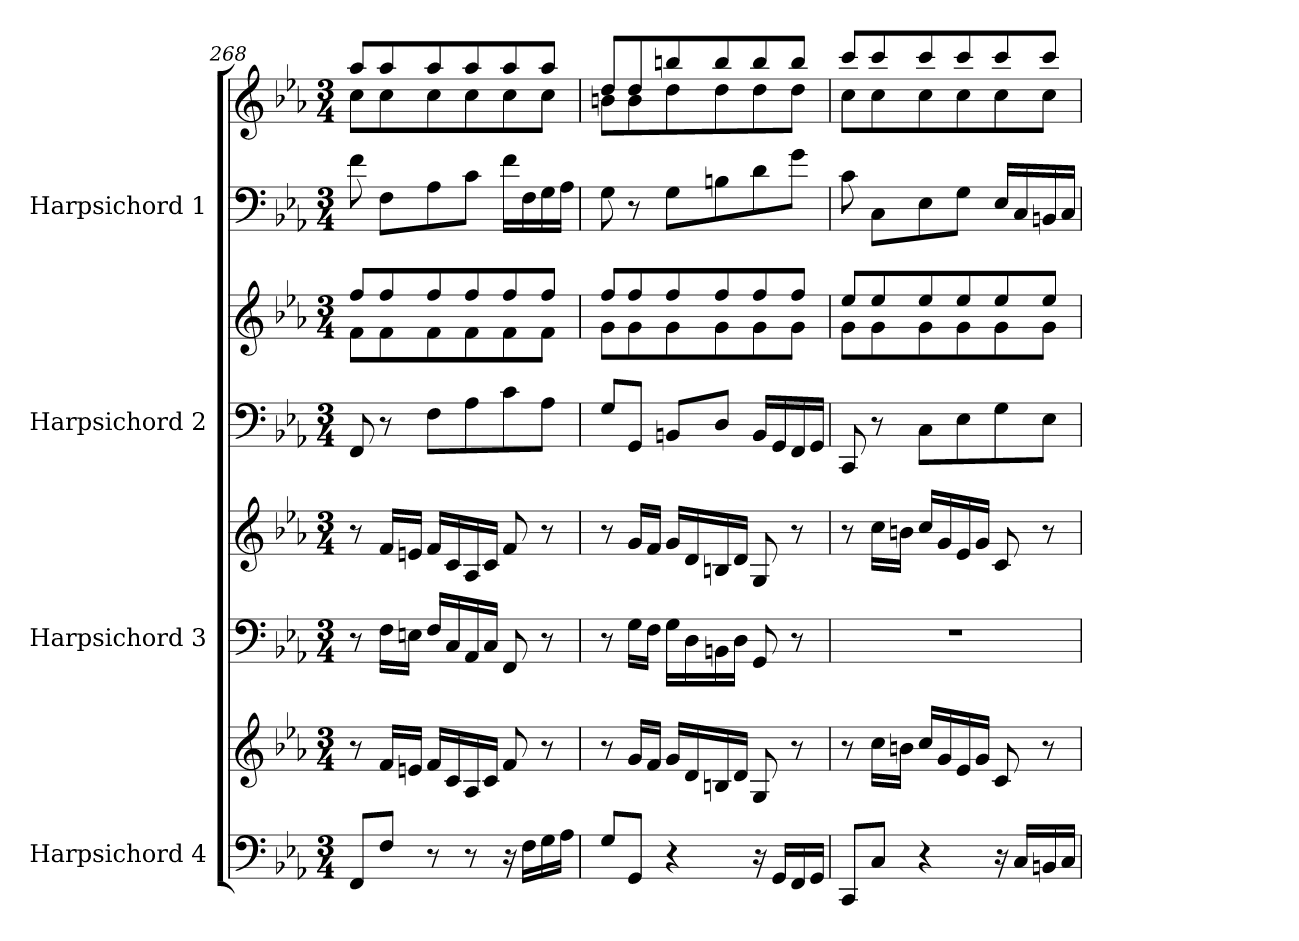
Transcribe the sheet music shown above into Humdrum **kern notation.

**kern	**kern	**kern	**kern	**kern	**kern	**kern	**kern
*part4	*part4	*part3	*part3	*part2	*part2	*part1	*part1
*staff8	*staff7	*staff6	*staff5	*staff4	*staff3	*staff2	*staff1
*I"Harpsichord 4	*	*I"Harpsichord 3	*	*I"Harpsichord 2	*	*I"Harpsichord 1	*
*I'Hp	*	*I'Hp	*	*I'Hp	*	*I'Hp	*
!!LO:PB:g=z
*clefF4	*clefG2	*clefF4	*clefG2	*clefF4	*clefG2	*clefF4	*clefG2
*k[b-e-a-]	*k[b-e-a-]	*k[b-e-a-]	*k[b-e-a-]	*k[b-e-a-]	*k[b-e-a-]	*k[b-e-a-]	*k[b-e-a-]
*M3/4	*M3/4	*M3/4	*M3/4	*M3/4	*M3/4	*M3/4	*M3/4
=268	=268	=268	=268	=268	=268	=268	=268
*	*	*	*	*	*^	*	*^
8FF/L	8r	8r	8r	8FF/	8ff/L	8f\L	8f\	8aa-/L	8cc\L
8F/J	16f/LL	16F\LL	16f/LL	8r	8ff/	8f\	8F\L	8aa-/	8cc\
.	16en/JJ	16En\JJ	16en/JJ	.	.	.	.	.	.
8r	16f/LL	16F/LL	16f/LL	8F\L	8ff/	8f\	8A-\	8aa-/	8cc\
.	16c/	16C/	16c/	.	.	.	.	.	.
8r	16A-/	16AA-/	16A-/	8A-\	8ff/	8f\	8c\J	8aa-/	8cc\
.	16c/JJ	16C/JJ	16c/JJ	.	.	.	.	.	.
16r	8f/	8FF/	8f/	8c\	8ff/	8f\	16f\LL	8aa-/	8cc\
16F\LL	.	.	.	.	.	.	16F\	.	.
16G\	8r	8r	8r	8A-\J	8ff/J	8f\J	16G\	8aa-/J	8cc\J
16A-\JJ	.	.	.	.	.	.	16A-\JJ	.	.
=269	=269	=269	=269	=269	=269	=269	=269	=269	=269
8G/L	8r	8r	8r	8G/L	8ff/L	8g\L	8G\	8dd/L	8bn\L
8GG/J	16g/LL	16G\LL	16g/LL	8GG/J	8ff/	8g\	8r	8dd/	8b\
.	16f/JJ	16F\JJ	16f/JJ	.	.	.	.	.	.
4r	16g/LL	16G\LL	16g/LL	8BBn/L	8ff/	8g\	8G\L	8bbn/	8dd\
.	16d/	16D\	16d/	.	.	.	.	.	.
.	16Bn/	16BBn\	16Bn/	8D/J	8ff/	8g\	8Bn\	8bb/	8dd\
.	16d/JJ	16D\JJ	16d/JJ	.	.	.	.	.	.
16r	8G/	8GG/	8G/	16BB/LL	8ff/	8g\	8d\	8bb/	8dd\
16GG/LL	.	.	.	16GG/	.	.	.	.	.
16FF/	8r	8r	8r	16FF/	8ff/J	8g\J	8g\J	8bb/J	8dd\J
16GG/JJ	.	.	.	16GG/JJ	.	.	.	.	.
=270	=270	=270	=270	=270	=270	=270	=270	=270	=270
8CC/L	8r	2.r	8r	8CC/	8ee-/L	8g\L	8c\	8ccc/L	8cc\L
8C/J	16cc\LL	.	16cc\LL	8r	8ee-/	8g\	8C\L	8ccc/	8cc\
.	16bn\JJ	.	16bn\JJ	.	.	.	.	.	.
4r	16cc/LL	.	16cc/LL	8C\L	8ee-/	8g\	8E-\	8ccc/	8cc\
.	16g/	.	16g/	.	.	.	.	.	.
.	16e-/	.	16e-/	8E-\	8ee-/	8g\	8G\J	8ccc/	8cc\
.	16g/JJ	.	16g/JJ	.	.	.	.	.	.
16r	8c/	.	8c/	8G\	8ee-/	8g\	16E-/LL	8ccc/	8cc\
16C/LL	.	.	.	.	.	.	16C/	.	.
16BBn/	8r	.	8r	8E-\J	8ee-/J	8g\J	16BBn/	8ccc/J	8cc\J
16C/JJ	.	.	.	.	.	.	16C/JJ	.	.
*	*	*	*	*	*v	*v	*	*v	*v
=	=	=	=	=	=	=	=
*-	*-	*-	*-	*-	*-	*-	*-
